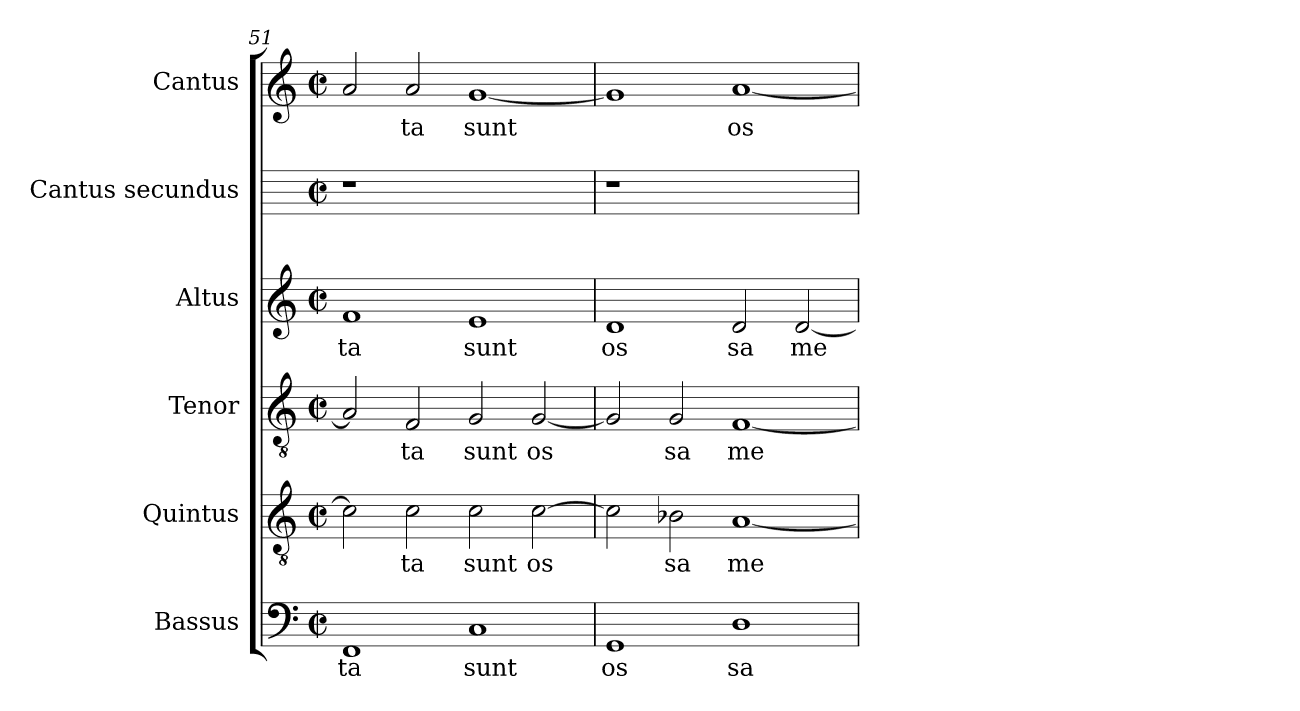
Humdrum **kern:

**kern	**text	**kern	**text	**kern	**text	**kern	**text	**kern	**kern	**text
*part6	*part6	*part5	*part5	*part4	*part4	*part3	*part3	*part2	*part1	*part1
*staff6	*staff6	*staff5	*staff5	*staff4	*staff4	*staff3	*staff3	*staff2	*staff1	*staff1
*I"Bassus	*	*I"Quintus	*	*I"Tenor	*	*I"Altus	*	*I"Cantus  secundus	*I"Cantus	*
*I'B	*	*I'Q	*	*I'T	*	*I'A	*	*	*I'C	*
*clefF4	*	*clefGv2	*	*clefGv2	*	*clefG2	*	*	*clefG2	*
*k[]	*	*k[]	*	*k[]	*	*k[]	*	*k[]	*k[]	*
*C:	*	*C:	*	*C:	*	*C:	*	*C:	*C:	*
*M2/2	*	*M2/2	*	*M2/2	*	*M2/2	*	*M2/2	*M2/2	*
*met(c|)	*	*met(c|)	*	*met(c|)	*	*met(c|)	*	*met(c|)	*met(c|)	*
=51	=51	=51	=51	=51	=51	=51	=51	=51	=51	=51
!	!LO:LY:b:cj	!	!LO:LY:b:cj	!	!LO:LY:b:cj	!	!LO:LY:b:cj	!	!	!LO:LY:b:cj
1FF	ta	2c\]	.	2A/]	--	1f	ta	1r	2a/	.
!	!	!	!LO:LY:b:cj	!	!LO:LY:b:cj	!	!	!	!	!LO:LY:b:cj
.	.	2c\	ta	2F/	-ta	.	.	.	2a/	ta
!	!LO:LY:b:cj	!	!LO:LY:b:cj	!	!LO:LY:b:cj	!	!LO:LY:b:cj	!	!	!LO:LY:b:cj
1C	sunt	2c\	sunt	2G/	sunt	1e	sunt	1ryy	[<1g	sunt
!	!	!	!LO:LY:b:cj	!	!LO:LY:b:cj	!	!	!	!	!
.	.	[>2c\	os	[<2G/	os-	.	.	.	.	.
=52	=52	=52	=52	=52	=52	=52	=52	=52	=52	=52
!	!LO:LY:b:cj	!	!LO:LY:b:cj	!	!LO:LY:b:cj	!	!LO:LY:b:cj	!	!	!LO:LY:b:cj
1GG	os	2c\]	.	2G/]	--	1d	os	1r	1g]	.
!	!	!	!LO:LY:b:cj	!	!LO:LY:b:cj	!	!	!	!	!
.	.	2B-X\	sa	2G/	-sa	.	.	.	.	.
!	!LO:LY:b:cj	!	!LO:LY:b:cj	!	!LO:LY:b:cj	!	!LO:LY:b:cj	!	!	!LO:LY:b:cj
1D	sa	[<1A	me	[<1F	me-	2d/	sa	1ryy	[<1a	os
!	!	!	!	!	!	!	!LO:LY:b:cj	!	!	!
.	.	.	.	.	.	[<2d/	me	.	.	.
=	=	=	=	=	=	=	=	=	=	=
*-	*-	*-	*-	*-	*-	*-	*-	*-	*-	*-
